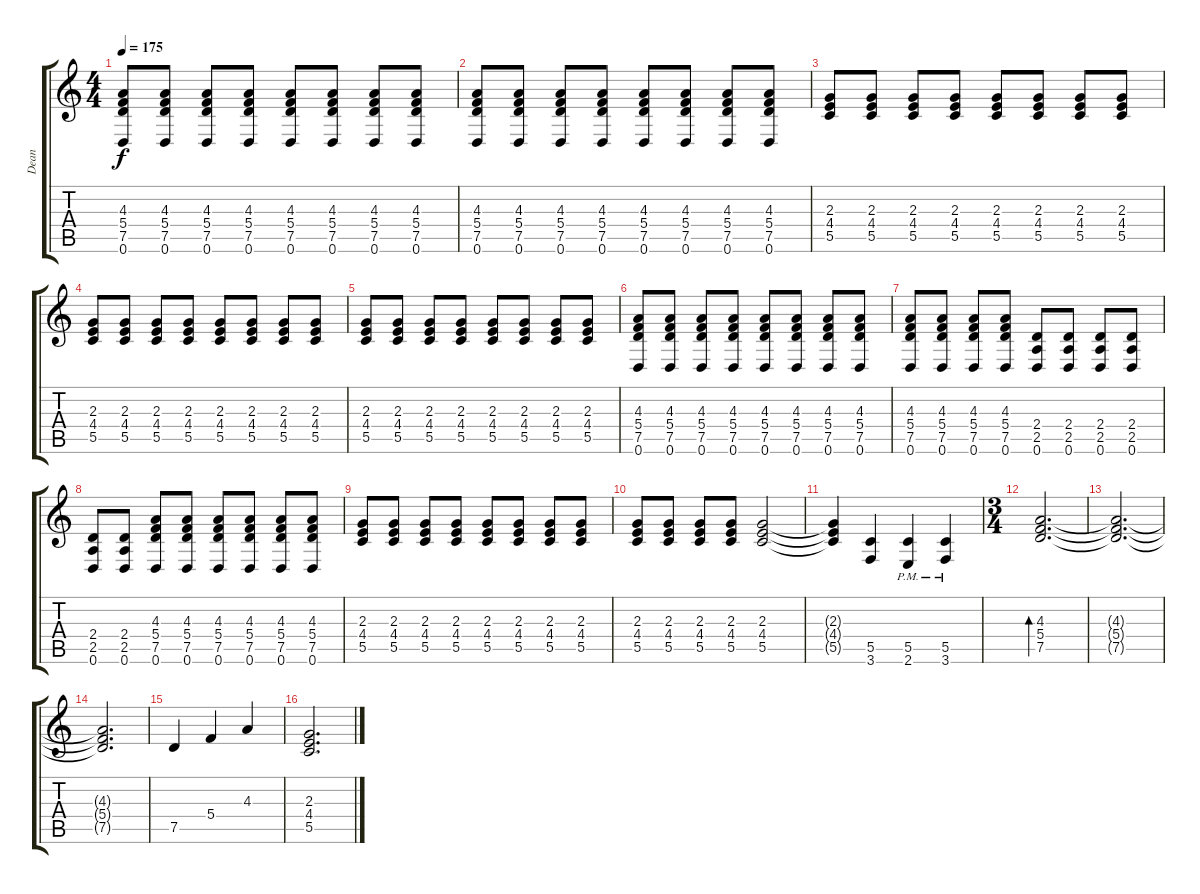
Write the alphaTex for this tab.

\track ("Dean" "Dean") {instrument distortionguitar}
\staff {score tabs}
\tuning (D4 A3 F3 C3 G2 D2) {hide}
\ts (4 4)
\tempo 175
\clef g2
\ks c
(4.3 5.4 7.5 0.6).8{dy f} (4.3 5.4 7.5 0.6).8 (4.3 5.4 7.5 0.6).8 (4.3 5.4 7.5 0.6).8 (4.3 5.4 7.5 0.6).8 (4.3 5.4 7.5 0.6).8 (4.3 5.4 7.5 0.6).8 (4.3 5.4 7.5 0.6).8 |
(4.3 5.4 7.5 0.6).8 (4.3 5.4 7.5 0.6).8 (4.3 5.4 7.5 0.6).8 (4.3 5.4 7.5 0.6).8 (4.3 5.4 7.5 0.6).8 (4.3 5.4 7.5 0.6).8 (4.3 5.4 7.5 0.6).8 (4.3 5.4 7.5 0.6).8 |
(2.3 4.4 5.5).8 (2.3 4.4 5.5).8 (2.3 4.4 5.5).8 (2.3 4.4 5.5).8 (2.3 4.4 5.5).8 (2.3 4.4 5.5).8 (2.3 4.4 5.5).8 (2.3 4.4 5.5).8 |
(2.3 4.4 5.5).8 (2.3 4.4 5.5).8 (2.3 4.4 5.5).8 (2.3 4.4 5.5).8 (2.3 4.4 5.5).8 (2.3 4.4 5.5).8 (2.3 4.4 5.5).8 (2.3 4.4 5.5).8 |
(2.3 4.4 5.5).8 (2.3 4.4 5.5).8 (2.3 4.4 5.5).8 (2.3 4.4 5.5).8 (2.3 4.4 5.5).8 (2.3 4.4 5.5).8 (2.3 4.4 5.5).8 (2.3 4.4 5.5).8 |
(4.3 5.4 7.5 0.6).8 (4.3 5.4 7.5 0.6).8 (4.3 5.4 7.5 0.6).8 (4.3 5.4 7.5 0.6).8 (4.3 5.4 7.5 0.6).8 (4.3 5.4 7.5 0.6).8 (4.3 5.4 7.5 0.6).8 (4.3 5.4 7.5 0.6).8 |
(4.3 5.4 7.5 0.6).8 (4.3 5.4 7.5 0.6).8 (4.3 5.4 7.5 0.6).8 (4.3 5.4 7.5 0.6).8 (2.4 2.5 0.6).8 (2.4 2.5 0.6).8 (2.4 2.5 0.6).8 (2.4 2.5 0.6).8 |
(2.4 2.5 0.6).8 (2.4 2.5 0.6).8 (4.3 5.4 7.5 0.6).8 (4.3 5.4 7.5 0.6).8 (4.3 5.4 7.5 0.6).8 (4.3 5.4 7.5 0.6).8 (4.3 5.4 7.5 0.6).8 (4.3 5.4 7.5 0.6).8 |
(2.3 4.4 5.5).8 (2.3 4.4 5.5).8 (2.3 4.4 5.5).8 (2.3 4.4 5.5).8 (2.3 4.4 5.5).8 (2.3 4.4 5.5).8 (2.3 4.4 5.5).8 (2.3 4.4 5.5).8 |
(2.3 4.4 5.5).8 (2.3 4.4 5.5).8 (2.3 4.4 5.5).8 (2.3 4.4 5.5).8 (2.3 4.4 5.5).2 |
(2.3{t} 4.4{t} 5.5{t}).4 (5.5 3.6).4 (5.5{pm} 2.6{pm}).4 (5.5{pm} 3.6{pm}).4 |
\ts (3 4)
(4.3 5.4 7.5).2{d bd 480 instrument acousticguitarnylon} |
(4.3{t} 5.4{t} 7.5{t}).2{d} |
(4.3{t} 5.4{t} 7.5{t}).2{d} |
7.5.4 5.4.4 4.3.4 |
(2.3 4.4 5.5).2{d}
